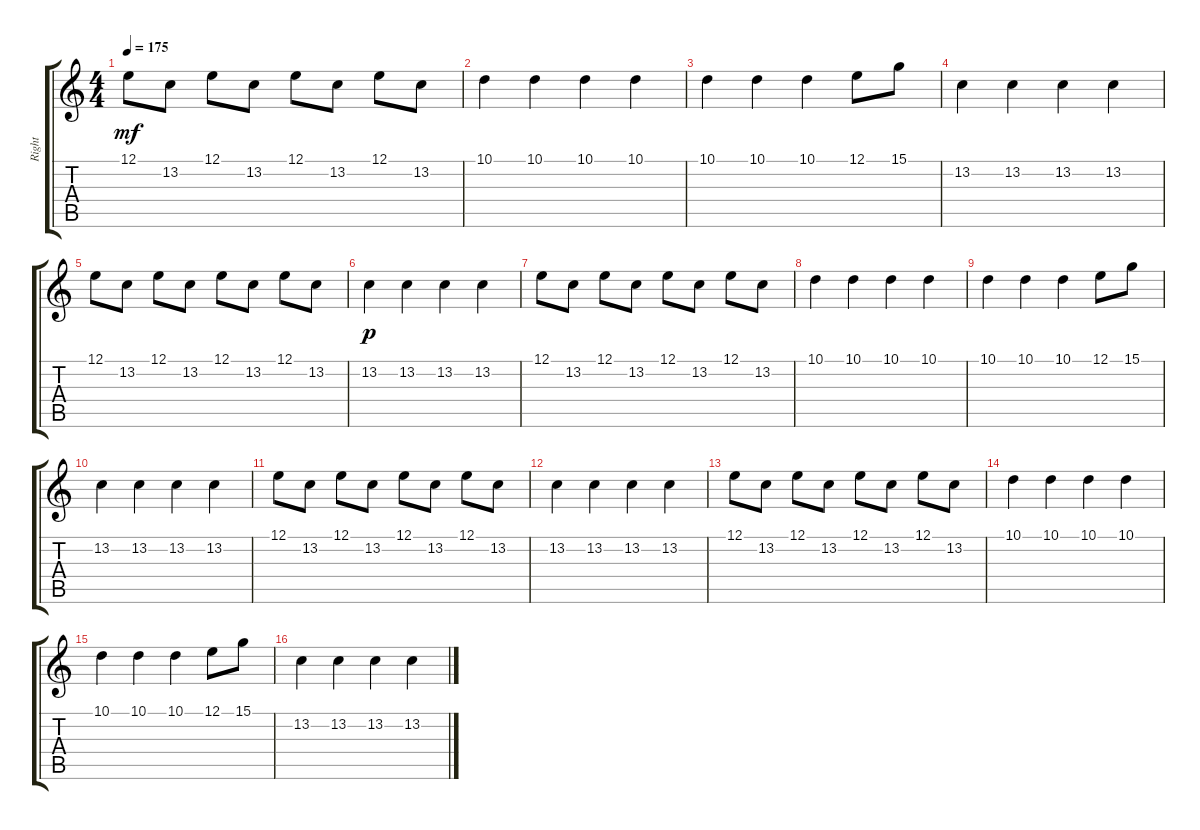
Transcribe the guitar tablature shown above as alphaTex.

\track ("Right" "Right") {instrument lead3calliope}
\staff {score tabs}
\tuning (E4 B3 G3 D3 A2 E2) {hide}
\ts (4 4)
\tempo 175
\clef g2
\ks c
12.1.8{dy mf} 13.2.8 12.1.8 13.2.8 12.1.8 13.2.8 12.1.8 13.2.8 |
10.1.4 10.1.4 10.1.4 10.1.4 |
10.1.4 10.1.4 10.1.4 12.1.8 15.1.8 |
13.2.4 13.2.4 13.2.4 13.2.4 |
12.1.8 13.2.8 12.1.8 13.2.8 12.1.8 13.2.8 12.1.8 13.2.8 |
13.2.4{dy p} 13.2.4 13.2.4 13.2.4 |
12.1.8 13.2.8 12.1.8 13.2.8 12.1.8 13.2.8 12.1.8 13.2.8 |
10.1.4 10.1.4 10.1.4 10.1.4 |
10.1.4 10.1.4 10.1.4 12.1.8 15.1.8 |
13.2.4 13.2.4 13.2.4 13.2.4 |
12.1.8 13.2.8 12.1.8 13.2.8 12.1.8 13.2.8 12.1.8 13.2.8 |
13.2.4 13.2.4 13.2.4 13.2.4 |
12.1.8 13.2.8 12.1.8 13.2.8 12.1.8 13.2.8 12.1.8 13.2.8 |
10.1.4 10.1.4 10.1.4 10.1.4 |
10.1.4 10.1.4 10.1.4 12.1.8 15.1.8 |
13.2.4 13.2.4 13.2.4 13.2.4
